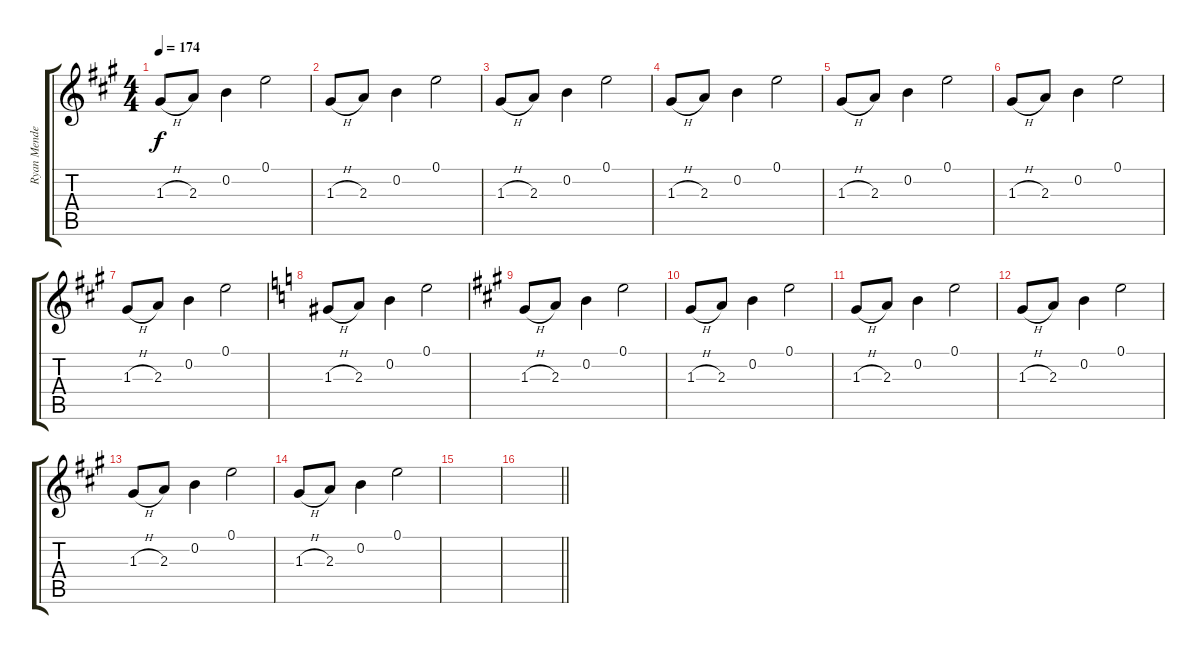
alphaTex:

\track ("Ryan Mendez" "Ryan Mende") {instrument distortionguitar}
\staff {score tabs}
\tuning (E4 B3 G3 D3 A2 D2) {hide}
\ts (4 4)
\tempo 174
\clef g2
\ks a
1.3{h}.8{dy f} 2.3.8 0.2.4 0.1.2 |
1.3{h}.8 2.3.8 0.2.4 0.1.2 |
1.3{h}.8 2.3.8 0.2.4 0.1.2 |
1.3{h}.8 2.3.8 0.2.4 0.1.2 |
1.3{h}.8 2.3.8 0.2.4 0.1.2 |
1.3{h}.8 2.3.8 0.2.4 0.1.2 |
1.3{h}.8 2.3.8 0.2.4 0.1.2 |
\ks c
1.3{h}.8 2.3.8 0.2.4 0.1.2 |
\ks a
1.3{h}.8 2.3.8 0.2.4 0.1.2 |
1.3{h}.8 2.3.8 0.2.4 0.1.2 |
1.3{h}.8 2.3.8 0.2.4 0.1.2 |
1.3{h}.8 2.3.8 0.2.4 0.1.2 |
1.3{h}.8 2.3.8 0.2.4 0.1.2 |
1.3{h}.8 2.3.8 0.2.4 0.1.2 |
|
\barLineRight lightlight
